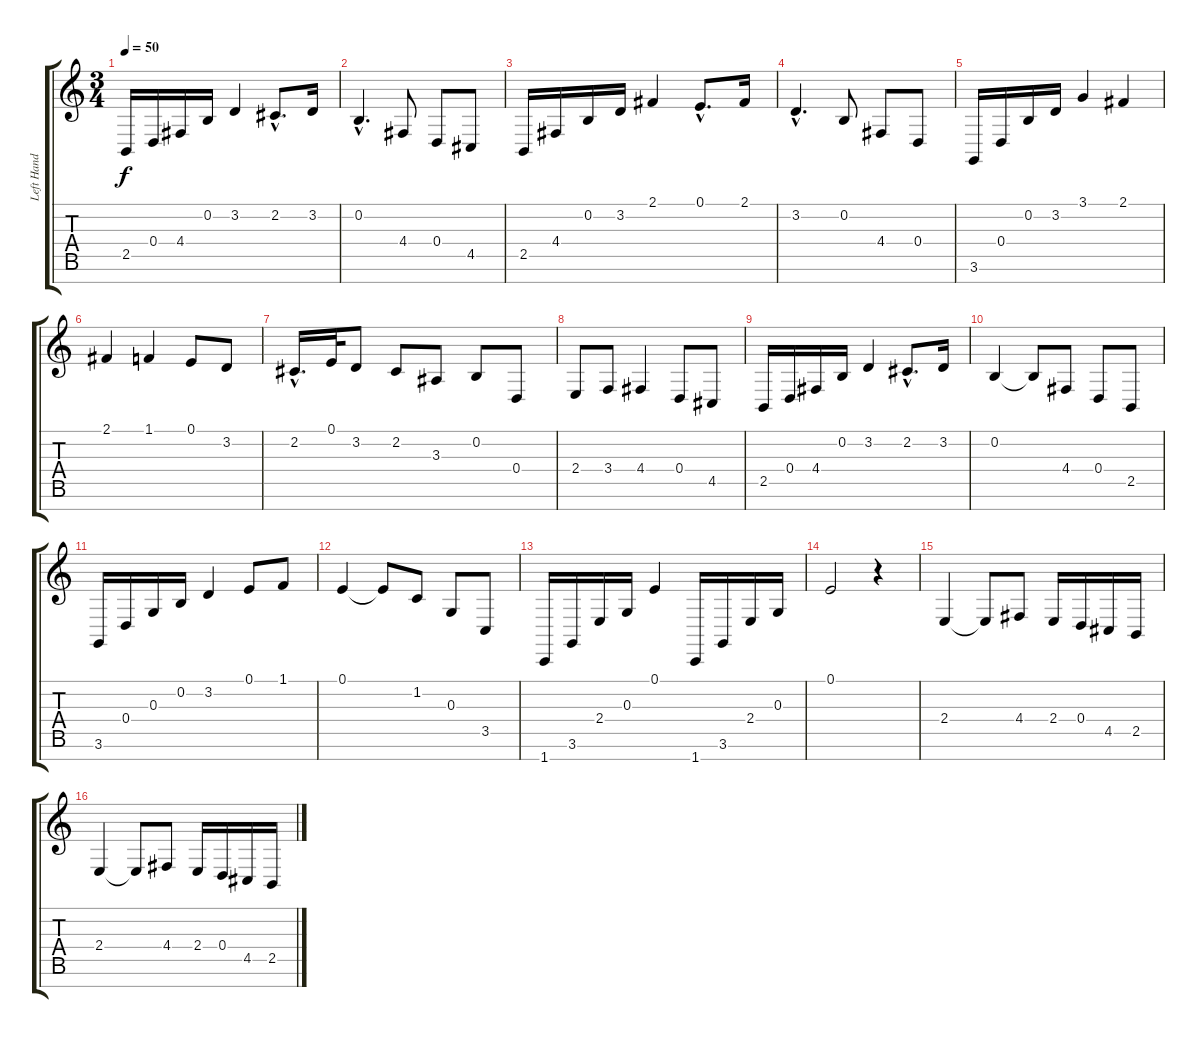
\track ("Left Hand" "Left Hand") {instrument acousticgrandpiano}
\staff {score tabs}
\tuning (E4 B3 G3 D3 A2 E2 B1) {hide}
\ts (3 4)
\tempo 50
\clef g2
\ks c
2.5.16{dy f instrument acousticgrandpiano} 0.4.16 4.4.16 0.2.16 3.2.4 2.2{hac}.8{d} 3.2.16 |
0.2{hac}.4{d} 4.4.8 0.4.8 4.5.8 |
2.5.16 4.4.16 0.2.16 3.2.16 2.1.4 0.1{hac}.8{d} 2.1.16 |
3.2{hac}.4{d} 0.2.8 4.4.8 0.4.8 |
3.6.16 0.4.16 0.2.16 3.2.16 3.1.4 2.1.4 |
2.1.4 1.1.4 0.1.8 3.2.8 |
2.2{hac}.16{d} 0.1.32 3.2.8 2.2.8 3.3.8 0.2.8 0.4.8 |
2.4.8 3.4.8 4.4.4 0.4.8 4.5.8 |
2.5.16 0.4.16 4.4.16 0.2.16 3.2.4 2.2{hac}.8{d} 3.2.16 |
0.2.4 0.2{t}.8 4.4.8 0.4.8 2.5.8 |
3.6.16 0.4.16 0.3.16 0.2.16 3.2.4 0.1.8 1.1.8 |
0.1.4 0.1{t}.8 1.2.8 0.3.8 3.5.8 |
1.7.16 3.6.16 2.4.16 0.3.16 0.1.4 1.7.16 3.6.16 2.4.16 0.3.16 |
0.1.2 r.4 |
2.4.4 2.4{t}.8 4.4.8 2.4.16 0.4.16 4.5.16 2.5.16 |
2.4.4 2.4{t}.8 4.4.8 2.4.16 0.4.16 4.5.16 2.5.16
